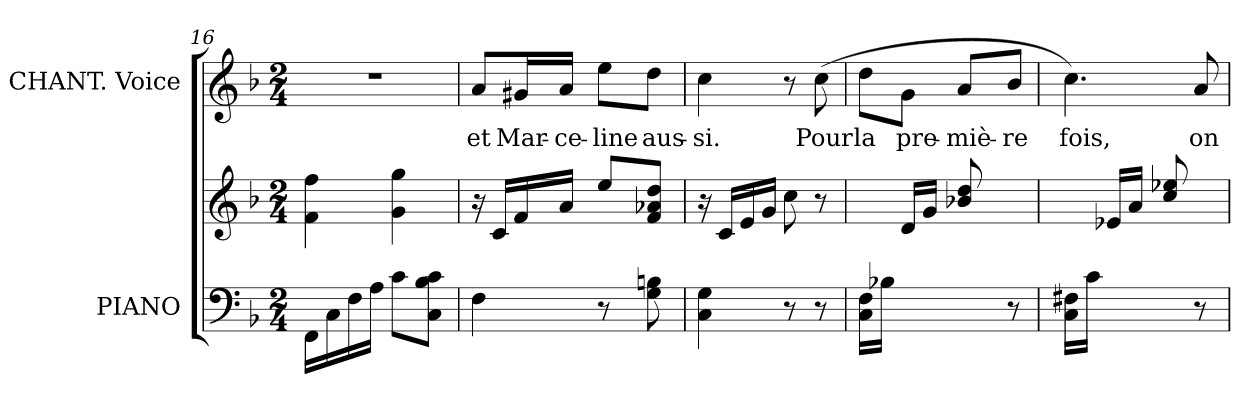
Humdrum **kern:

**kern	**kern	**kern	**text
*part2	*part2	*part1	*part1
*staff3	*staff2	*staff1	*staff1
*I"PIANO	*	*I"CHANT. Voice	*
*I'Pno	*	*	*
*clefF4	*clefG2	*clefG2	*
*k[b-]	*k[b-]	*k[b-]	*
*M2/4	*M2/4	*M2/4	*
=16	=16	=16	=16
16FF\LL	4f\ 4ff\	2r	.
16C\	.	.	.
16F\	.	.	.
16A\JJ	.	.	.
8c\L	4g\ 4gg\	.	.
8C\ 8B-\ 8c\J	.	.	.
=17	=17	=17	=17
4F\	16r	8a/L	et
.	16c/LL	.	.
.	16f/	16g#X/L	Mar-
.	16a/JJ	16a/JJ	-ce-
8r	8ee/L	8ee\L	-line
8G\ 8Bn\	8f/ 8a-X/ 8dd/J	8dd\J	aus-
=18	=18	=18	=18
4C\ 4G\	16r	4cc\	-si.
.	16c/LL	.	.
.	16e/	.	.
.	16g/JJ	.	.
8r	8cc\	8r	.
8r	8r	(8cc\	Pour
=19	=19	=19	=19
*	*^	*	*
(16C\ 16F\LL	2ryy	8ryy	8dd\L	la
16B-X\JJ	.	.	.	.
4ryy	.	16d/LL	8g\J	pre-
.	.	16g/JJ	.	.
.	.	8b-X/ 8dd/)	8a/L	-miè-
8r	.	8ryy	8b-/J	-re
=20	=20	=20	=20	=20
(16C\ 16F#X\LL	2ryy	8ryy	4.cc\)	fois,
16c\JJ	.	.	.	.
4ryy	.	16e-X/LL	.	.
.	.	16a/JJ	.	.
.	.	8cc/ 8ee-X/)	.	.
8r	.	8ryy	8a/	on
*	*v	*v	*	*
=	=	=	=
*-	*-	*-	*-
